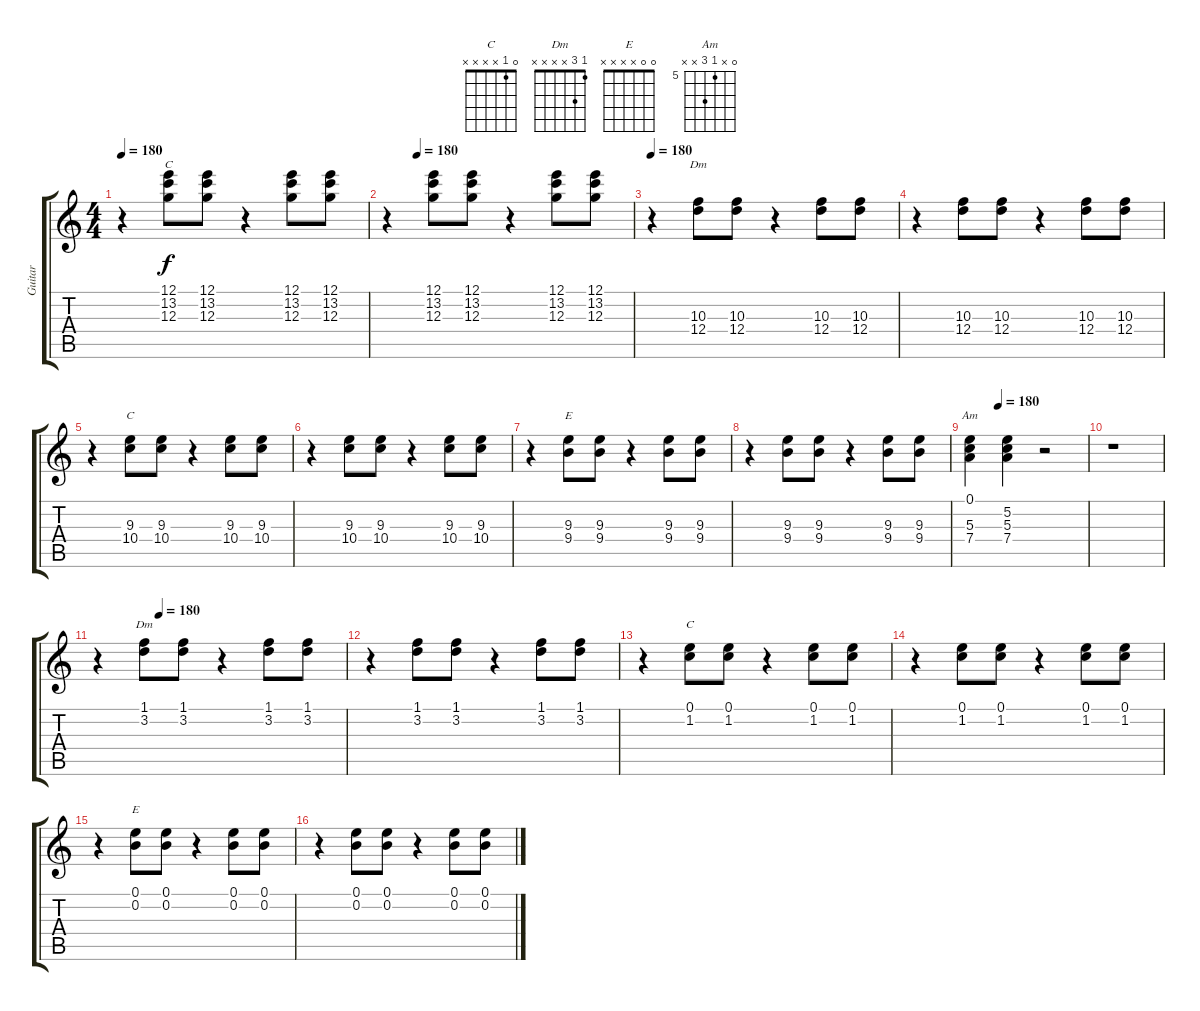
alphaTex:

\track ("Guitar" "Guitar") {instrument electricguitarclean}
\staff {score tabs}
\tuning (E4 B3 G3 D3 A2 E2) {hide}
\chord ("C" 12 13 12 x x x) {firstfret 12}
\chord ("Dm" x x 10 12 x x) {firstfret 10}
\chord ("C" x x 9 10 x x) {firstfret 9}
\chord ("E" x x 9 9 x x) {firstfret 9}
\chord ("Am" 0 x 5 7 x x) {firstfret 5}
\chord ("Dm" 1 3 x x x x)
\chord ("C" 0 1 x x x x)
\chord ("E" 0 0 x x x x)
\ts (4 4)
\tempo 180
\clef g2
\ks c
r.4{dy f} (12.1 13.2 12.3).8{ch "C"} (12.1 13.2 12.3).8 r.4 (12.1 13.2 12.3).8 (12.1 13.2 12.3).8 |
\tempo (180 0.125)
r.4 (12.1 13.2 12.3).8 (12.1 13.2 12.3).8 r.4 (12.1 13.2 12.3).8 (12.1 13.2 12.3).8 |
\tempo 180
r.4 (10.3 12.4).8{ch "Dm"} (10.3 12.4).8 r.4 (10.3 12.4).8 (10.3 12.4).8 |
r.4 (10.3 12.4).8 (10.3 12.4).8 r.4 (10.3 12.4).8 (10.3 12.4).8 |
r.4 (9.3 10.4).8{ch "C"} (9.3 10.4).8 r.4 (9.3 10.4).8 (9.3 10.4).8 |
r.4 (9.3 10.4).8 (9.3 10.4).8 r.4 (9.3 10.4).8 (9.3 10.4).8 |
r.4 (9.3 9.4).8{ch "E"} (9.3 9.4).8 r.4 (9.3 9.4).8 (9.3 9.4).8 |
r.4 (9.3 9.4).8 (9.3 9.4).8 r.4 (9.3 9.4).8 (9.3 9.4).8 |
\tempo (180 0.25)
(0.1 5.3 7.4).4{ch "Am"} (5.2 5.3 7.4).4 r.2 |
r.1 |
\tempo (180 0.25)
r.4 (1.1 3.2).8{ch "Dm"} (1.1 3.2).8 r.4 (1.1 3.2).8 (1.1 3.2).8 |
r.4 (1.1 3.2).8 (1.1 3.2).8 r.4 (1.1 3.2).8 (1.1 3.2).8 |
r.4 (0.1 1.2).8{ch "C"} (0.1 1.2).8 r.4 (0.1 1.2).8 (0.1 1.2).8 |
r.4 (0.1 1.2).8 (0.1 1.2).8 r.4 (0.1 1.2).8 (0.1 1.2).8 |
r.4 (0.1 0.2).8{ch "E"} (0.1 0.2).8 r.4 (0.1 0.2).8 (0.1 0.2).8 |
r.4 (0.1 0.2).8 (0.1 0.2).8 r.4 (0.1 0.2).8 (0.1 0.2).8
